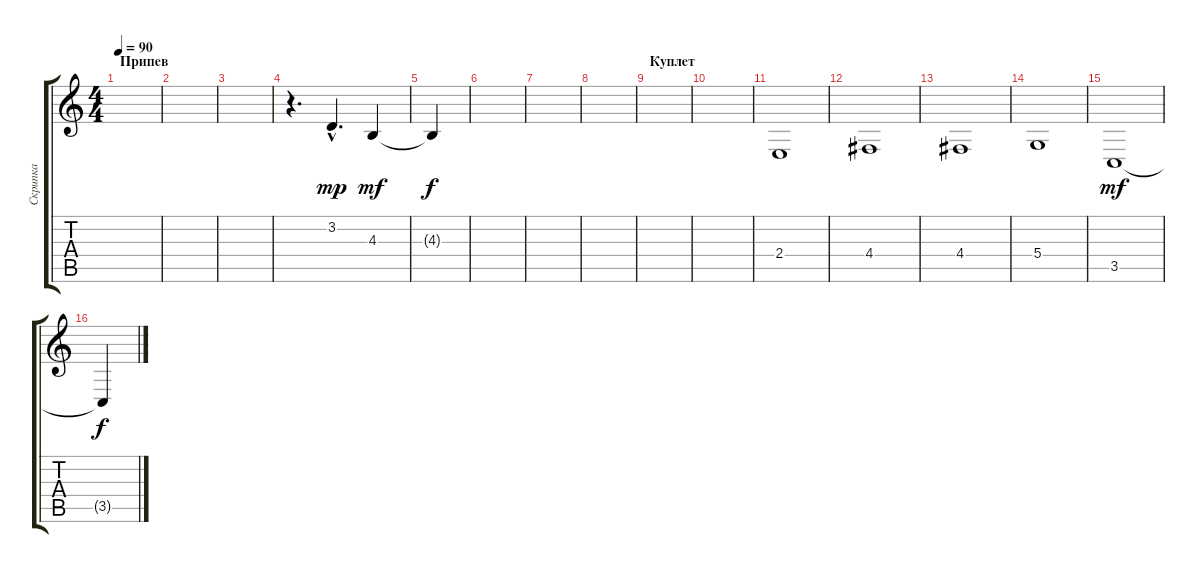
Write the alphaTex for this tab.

\track ("Скрипка" "Скрипка") {instrument viola}
\staff {score tabs}
\tuning (E4 B3 G3 D3 A2 E2) {hide}
\ts (4 4)
\section ("" "Припев")
\tempo 90
\clef g2
\ks c
|
|
|
r.4{d} 3.2{hac}.4{d dy mp} 4.3.4{dy mf} |
4.3{t}.4{dy f} |
|
|
|
\section ("" "Куплет")
|
|
2.4.1 |
4.4.1 |
4.4.1 |
5.4.1 |
3.5.1{dy mf} |
3.5{t}.4{dy f}
